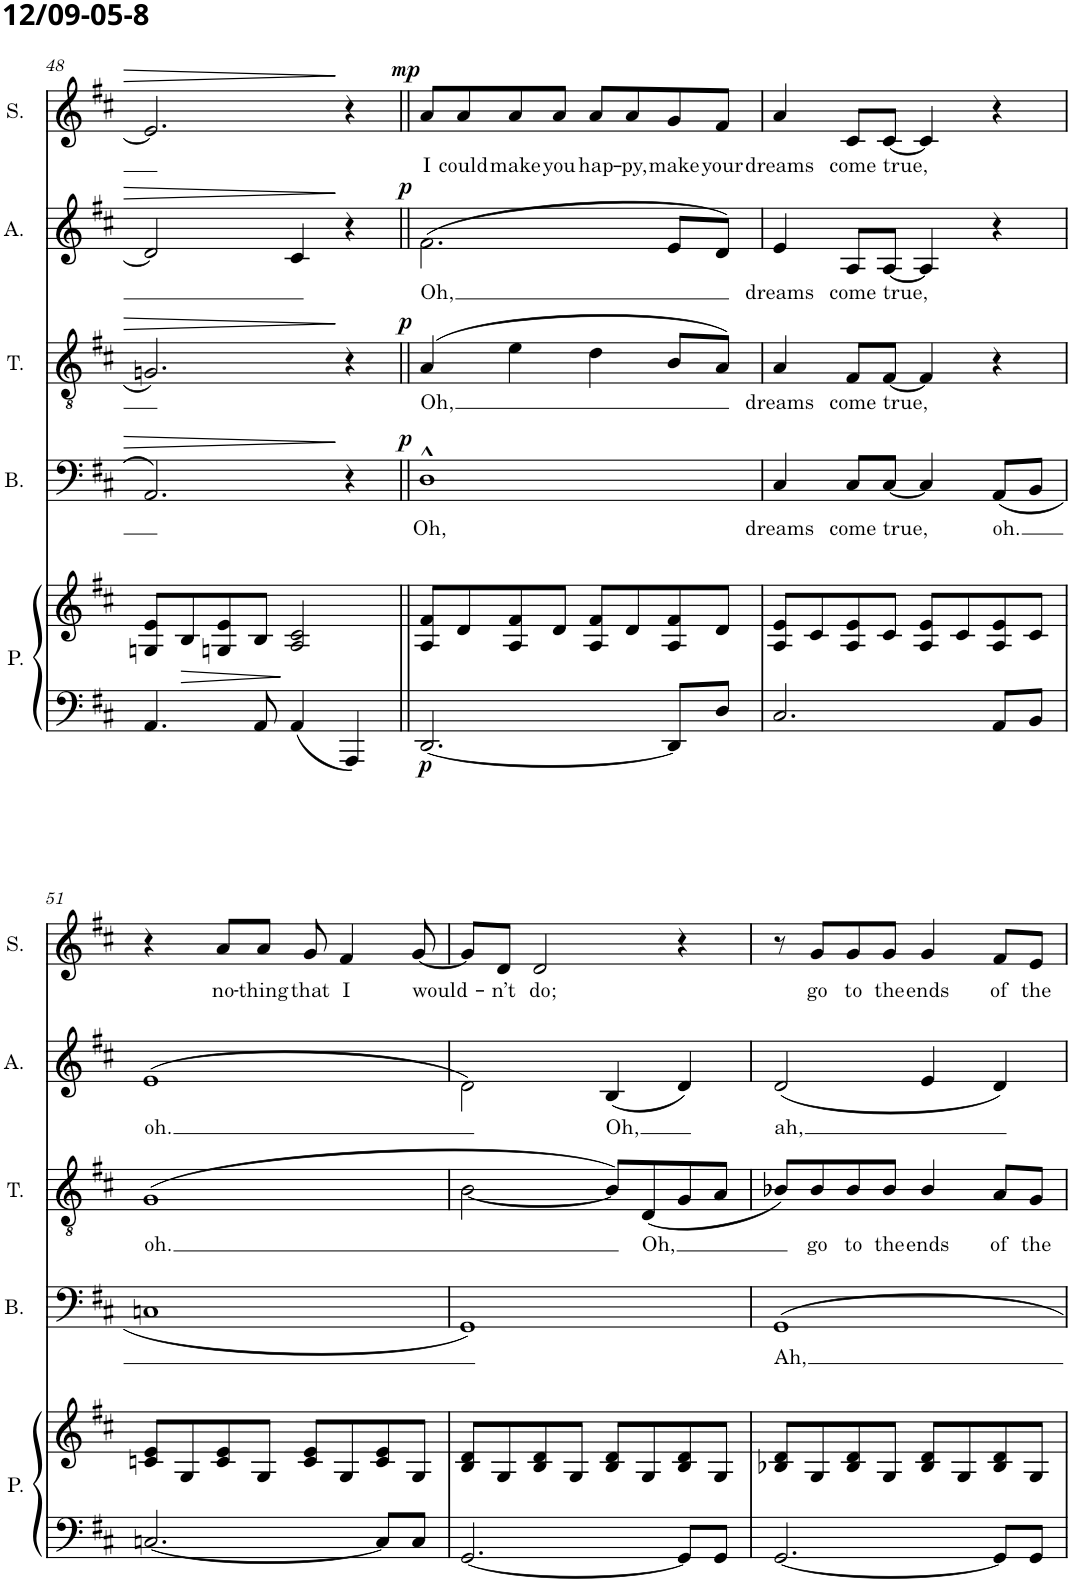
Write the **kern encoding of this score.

**kern	**kern	**dynam	**kern	**text	**dynam	**kern	**text	**dynam	**kern	**text	**dynam	**kern	**text	**dynam
*part5	*part5	*part5	*part4	*part4	*part4	*part3	*part3	*part3	*part2	*part2	*part2	*part1	*part1	*part1
*staff6	*staff5	*staff5/6	*staff4	*staff4	*staff4	*staff3	*staff3	*staff3	*staff2	*staff2	*staff2	*staff1	*staff1	*staff1
*I"Piano	*	*	*I"Bas	*	*	*I"Tenor	*	*	*I"Alt	*	*	*I"Sopraan	*	*
*I'P.	*	*	*I'B.	*	*	*I'T.	*	*	*I'A.	*	*	*I'S.	*	*
!!LO:PB:g=z
*clefF4	*clefG2	*	*clefF4	*	*	*clefGv2	*	*	*clefG2	*	*	*clefG2	*	*
*k[f#c#]	*k[f#c#]	*	*k[f#c#]	*	*	*k[f#c#]	*	*	*k[f#c#]	*	*	*k[f#c#]	*	*
*M4/4	*M4/4	*	*M4/4	*	*	*M4/4	*	*	*M4/4	*	*	*M4/4	*	*
=48	=48	=48	=48	=48	=48	=48	=48	=48	=48	=48	=48	=48	=48	=48
4.AA/	8Gn/ 8e/L	.	2.AA/	.	.	2.Gn/	.	.	2d/]	.	.	2.e/]	.	.
!	!	!LO:HP:b	!	!	!	!	!	!	!	!	!	!	!	!
.	8B/	>	.	.	.	.	.	.	.	.	.	.	.	.
.	8Gn/ 8e/	.	.	.	.	.	.	.	.	.	.	.	.	.
8AA/	8B/J	.	.	.	.	.	.	.	.	.	.	.	.	.
4AA/	2A/ 2c#/	]	.	.	.	.	.	.	4c#/	.	.	.	.	.
4AAA/	.	.	4r	.	.	4r	.	.	4r	.	.	4r	.	.
=49||	=49||	=49||	=49||	=49||	=49||	=49||	=49||	=49||	=49||	=49||	=49||	=49||	=49||	=49||
!	!	!LO:DY:b=2	!	!LO:LY:b	!LO:DY:a	!	!LO:LY:b	!LO:DY:a	!	!LO:LY:b	!LO:DY:a	!	!LO:LY:b	!LO:DY:a
[2.DD/	8A/ 8f#/L	p	1D^^	Oh,	p	(4A/	Oh,	p	(2.f#\	Oh,	p	8a/L	I	mp
!	!	!	!	!	!	!	!	!	!	!	!	!	!LO:LY:b	!
.	8d/	.	.	.	.	.	.	.	.	.	.	8a/	could	.
!	!	!	!	!	!	!	!	!	!	!	!	!	!LO:LY:b	!
.	8A/ 8f#/	.	.	.	.	4e\	.	.	.	.	.	8a/	make	.
!	!	!	!	!	!	!	!	!	!	!	!	!	!LO:LY:b	!
.	8d/J	.	.	.	.	.	.	.	.	.	.	8a/J	you	.
!	!	!	!	!	!	!	!	!	!	!	!	!	!LO:LY:b	!
.	8A/ 8f#/L	.	.	.	.	4d\	.	.	.	.	.	8a/L	hap-	.
!	!	!	!	!	!	!	!	!	!	!	!	!	!LO:LY:b	!
.	8d/	.	.	.	.	.	.	.	.	.	.	8a/	-py,	.
!	!	!	!	!	!	!	!	!	!	!	!	!	!LO:LY:b	!
8DD/L]	8A/ 8f#/	.	.	.	.	8B/L	.	.	8e/L	.	.	8g/	make	.
!	!	!	!	!	!	!	!	!	!	!	!	!	!LO:LY:b	!
8D/J	8d/J	.	.	.	.	8A/J)	.	.	8d/J)	.	.	8f#/J	your	.
=50	=50	=50	=50	=50	=50	=50	=50	=50	=50	=50	=50	=50	=50	=50
!	!	!	!	!LO:LY:b	!	!	!LO:LY:b	!	!	!LO:LY:b	!	!	!LO:LY:b	!
2.C#/	8A/ 8e/L	.	4C#/	dreams	.	4A/	dreams	.	4e/	dreams	.	4a/	dreams	.
.	8c#/	.	.	.	.	.	.	.	.	.	.	.	.	.
!	!	!	!	!LO:LY:b	!	!	!LO:LY:b	!	!	!LO:LY:b	!	!	!LO:LY:b	!
.	8A/ 8e/	.	8C#/L	come	.	8F#/L	come	.	8A/L	come	.	8c#/L	come	.
!	!	!	!	!LO:LY:b	!	!	!LO:LY:b	!	!	!LO:LY:b	!	!	!LO:LY:b	!
.	8c#/J	.	[8C#/J	true,	.	[8F#/J	true,	.	[8A/J	true,	.	[8c#/J	true,	.
.	8A/ 8e/L	.	4C#/]	.	.	4F#/]	.	.	4A/]	.	.	4c#/]	.	.
.	8c#/	.	.	.	.	.	.	.	.	.	.	.	.	.
!	!	!	!	!LO:LY:b	!	!	!	!	!	!	!	!	!	!
8AA/L	8A/ 8e/	.	(8AA/L	oh.	.	4r	.	.	4r	.	.	4r	.	.
8BB/J	8c#/J	.	8BB/J	.	.	.	.	.	.	.	.	.	.	.
!!LO:LB:g=z
=51	=51	=51	=51	=51	=51	=51	=51	=51	=51	=51	=51	=51	=51	=51
!	!	!	!	!	!	!	!LO:LY:b	!	!	!LO:LY:b	!	!	!	!
[2.Cn/	8cn/ 8e/L	.	1Cn	.	.	(1G	oh.	.	(1e	oh.	.	4r	.	.
.	8G/	.	.	.	.	.	.	.	.	.	.	.	.	.
!	!	!	!	!	!	!	!	!	!	!	!	!	!LO:LY:b	!
.	8c/ 8e/	.	.	.	.	.	.	.	.	.	.	8a/L	no-	.
!	!	!	!	!	!	!	!	!	!	!	!	!	!LO:LY:b	!
.	8G/J	.	.	.	.	.	.	.	.	.	.	8a/J	-thing	.
!	!	!	!	!	!	!	!	!	!	!	!	!	!LO:LY:b	!
.	8c/ 8e/L	.	.	.	.	.	.	.	.	.	.	8g/	that	.
!	!	!	!	!	!	!	!	!	!	!	!	!	!LO:LY:b	!
.	8G/	.	.	.	.	.	.	.	.	.	.	4f#/	I	.
8C/L]	8c/ 8e/	.	.	.	.	.	.	.	.	.	.	.	.	.
!	!	!	!	!	!	!	!	!	!	!	!	!	!LO:LY:b	!
8C/J	8G/J	.	.	.	.	.	.	.	.	.	.	[8g/	would-	.
=52	=52	=52	=52	=52	=52	=52	=52	=52	=52	=52	=52	=52	=52	=52
[2.GG/	8B/ 8d/L	.	1GG)	.	.	[<2B\	.	.	2d\)	.	.	8g/L]	.	.
!	!	!	!	!	!	!	!	!	!	!	!	!	!LO:LY:b	!
.	8G/	.	.	.	.	.	.	.	.	.	.	8d/J	-n’t	.
!	!	!	!	!	!	!	!	!	!	!	!	!	!LO:LY:b	!
.	8B/ 8d/	.	.	.	.	.	.	.	.	.	.	2d/	do;	.
.	8G/J	.	.	.	.	.	.	.	.	.	.	.	.	.
!	!	!	!	!	!	!	!	!	!	!LO:LY:b	!	!	!	!
.	8B/ 8d/L	.	.	.	.	8B/L])	.	.	(4B/	Oh,	.	.	.	.
!	!	!	!	!	!	!	!LO:LY:b	!	!	!	!	!	!	!
.	8G/	.	.	.	.	(8D/	Oh,	.	.	.	.	.	.	.
8GG/L]	8B/ 8d/	.	.	.	.	8G/	.	.	4d/)	.	.	4r	.	.
8GG/J	8G/J	.	.	.	.	8A/J	.	.	.	.	.	.	.	.
=53	=53	=53	=53	=53	=53	=53	=53	=53	=53	=53	=53	=53	=53	=53
!	!	!	!	!LO:LY:b	!	!	!	!	!	!LO:LY:b	!	!	!	!
[2.GG/	8B-X/ 8d/L	.	1GG	Ah,	.	8B-X/L)	.	.	(2d/	ah,	.	8r	.	.
!	!	!	!	!	!	!	!LO:LY:b	!	!	!	!	!	!LO:LY:b	!
.	8G/	.	.	.	.	8B-/	go	.	.	.	.	8g/L	go	.
!	!	!	!	!	!	!	!LO:LY:b	!	!	!	!	!	!LO:LY:b	!
.	8B-/ 8d/	.	.	.	.	8B-/	to	.	.	.	.	8g/	to	.
!	!	!	!	!	!	!	!LO:LY:b	!	!	!	!	!	!LO:LY:b	!
.	8G/J	.	.	.	.	8B-/J	the	.	.	.	.	8g/J	the	.
!	!	!	!	!	!	!	!LO:LY:b	!	!	!	!	!	!LO:LY:b	!
.	8B-/ 8d/L	.	.	.	.	4B-/	ends	.	4e/	.	.	4g/	ends	.
.	8G/	.	.	.	.	.	.	.	.	.	.	.	.	.
!	!	!	!	!	!	!	!LO:LY:b	!	!	!	!	!	!LO:LY:b	!
8GG/L]	8B-/ 8d/	.	.	.	.	8A/L	of	.	4d/)	.	.	8f#/L	of	.
!	!	!	!	!	!	!	!LO:LY:b	!	!	!	!	!	!LO:LY:b	!
8GG/J	8G/J	.	.	.	.	8G/J	the	.	.	.	.	8e/J	the	.
=	=	=	=	=	=	=	=	=	=	=	=	=	=	=
*-	*-	*-	*-	*-	*-	*-	*-	*-	*-	*-	*-	*-	*-	*-
